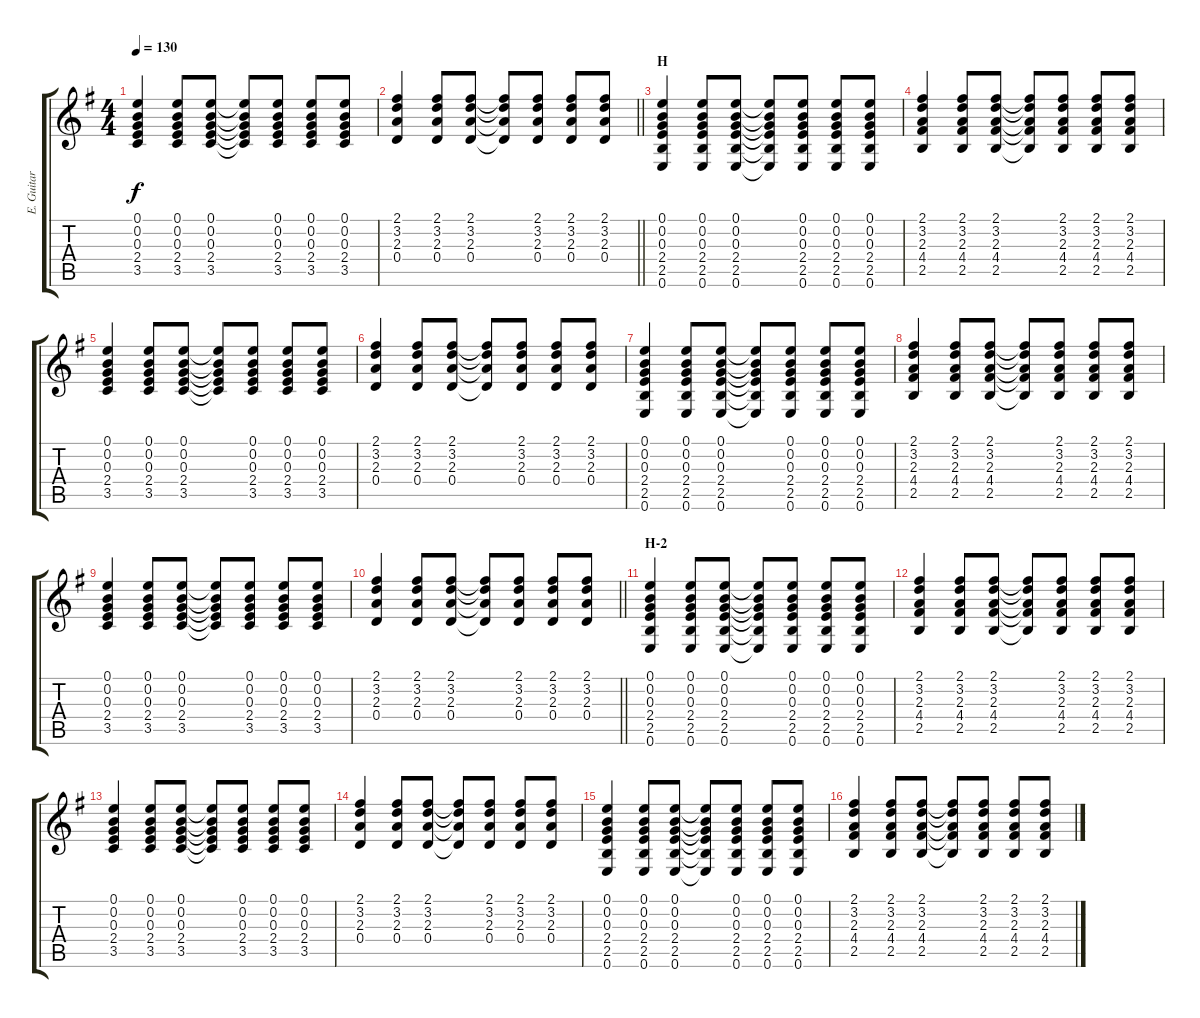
\track ("E. Guitar II" "E. Guitar ") {instrument electricguitarclean}
\staff {score tabs}
\tuning (E4 B3 G3 D3 A2 E2) {hide}
\ts (4 4)
\tempo 130
\clef g2
\ks g
(0.1 0.2 0.3 2.4 3.5).4{dy f} (0.1 0.2 0.3 2.4 3.5).8 (0.1 0.2 0.3 2.4 3.5).8 (0.1{t} 0.2{t} 0.3{t} 2.4{t} 3.5{t}).8 (0.1 0.2 0.3 2.4 3.5).8 (0.1 0.2 0.3 2.4 3.5).8 (0.1 0.2 0.3 2.4 3.5).8 |
\barLineRight lightlight
(2.1 3.2 2.3 0.4).4 (2.1 3.2 2.3 0.4).8 (2.1 3.2 2.3 0.4).8 (2.1{t} 3.2{t} 2.3{t} 0.4{t}).8 (2.1 3.2 2.3 0.4).8 (2.1 3.2 2.3 0.4).8 (2.1 3.2 2.3 0.4).8 |
\section ("" "H")
(0.1 0.2 0.3 2.4 2.5 0.6).4 (0.1 0.2 0.3 2.4 2.5 0.6).8 (0.1 0.2 0.3 2.4 2.5 0.6).8 (0.1{t} 0.2{t} 0.3{t} 2.4{t} 2.5{t} 0.6{t}).8 (0.1 0.2 0.3 2.4 2.5 0.6).8 (0.1 0.2 0.3 2.4 2.5 0.6).8 (0.1 0.2 0.3 2.4 2.5 0.6).8 |
(2.1 3.2 2.3 4.4 2.5).4 (2.1 3.2 2.3 4.4 2.5).8 (2.1 3.2 2.3 4.4 2.5).8 (2.1{t} 3.2{t} 2.3{t} 4.4{t} 2.5{t}).8 (2.1 3.2 2.3 4.4 2.5).8 (2.1 3.2 2.3 4.4 2.5).8 (2.1 3.2 2.3 4.4 2.5).8 |
(0.1 0.2 0.3 2.4 3.5).4 (0.1 0.2 0.3 2.4 3.5).8 (0.1 0.2 0.3 2.4 3.5).8 (0.1{t} 0.2{t} 0.3{t} 2.4{t} 3.5{t}).8 (0.1 0.2 0.3 2.4 3.5).8 (0.1 0.2 0.3 2.4 3.5).8 (0.1 0.2 0.3 2.4 3.5).8 |
(2.1 3.2 2.3 0.4).4 (2.1 3.2 2.3 0.4).8 (2.1 3.2 2.3 0.4).8 (2.1{t} 3.2{t} 2.3{t} 0.4{t}).8 (2.1 3.2 2.3 0.4).8 (2.1 3.2 2.3 0.4).8 (2.1 3.2 2.3 0.4).8 |
(0.1 0.2 0.3 2.4 2.5 0.6).4 (0.1 0.2 0.3 2.4 2.5 0.6).8 (0.1 0.2 0.3 2.4 2.5 0.6).8 (0.1{t} 0.2{t} 0.3{t} 2.4{t} 2.5{t} 0.6{t}).8 (0.1 0.2 0.3 2.4 2.5 0.6).8 (0.1 0.2 0.3 2.4 2.5 0.6).8 (0.1 0.2 0.3 2.4 2.5 0.6).8 |
(2.1 3.2 2.3 4.4 2.5).4 (2.1 3.2 2.3 4.4 2.5).8 (2.1 3.2 2.3 4.4 2.5).8 (2.1{t} 3.2{t} 2.3{t} 4.4{t} 2.5{t}).8 (2.1 3.2 2.3 4.4 2.5).8 (2.1 3.2 2.3 4.4 2.5).8 (2.1 3.2 2.3 4.4 2.5).8 |
(0.1 0.2 0.3 2.4 3.5).4 (0.1 0.2 0.3 2.4 3.5).8 (0.1 0.2 0.3 2.4 3.5).8 (0.1{t} 0.2{t} 0.3{t} 2.4{t} 3.5{t}).8 (0.1 0.2 0.3 2.4 3.5).8 (0.1 0.2 0.3 2.4 3.5).8 (0.1 0.2 0.3 2.4 3.5).8 |
\barLineRight lightlight
(2.1 3.2 2.3 0.4).4 (2.1 3.2 2.3 0.4).8 (2.1 3.2 2.3 0.4).8 (2.1{t} 3.2{t} 2.3{t} 0.4{t}).8 (2.1 3.2 2.3 0.4).8 (2.1 3.2 2.3 0.4).8 (2.1 3.2 2.3 0.4).8 |
\section ("" "H-2")
(0.1 0.2 0.3 2.4 2.5 0.6).4 (0.1 0.2 0.3 2.4 2.5 0.6).8 (0.1 0.2 0.3 2.4 2.5 0.6).8 (0.1{t} 0.2{t} 0.3{t} 2.4{t} 2.5{t} 0.6{t}).8 (0.1 0.2 0.3 2.4 2.5 0.6).8 (0.1 0.2 0.3 2.4 2.5 0.6).8 (0.1 0.2 0.3 2.4 2.5 0.6).8 |
(2.1 3.2 2.3 4.4 2.5).4 (2.1 3.2 2.3 4.4 2.5).8 (2.1 3.2 2.3 4.4 2.5).8 (2.1{t} 3.2{t} 2.3{t} 4.4{t} 2.5{t}).8 (2.1 3.2 2.3 4.4 2.5).8 (2.1 3.2 2.3 4.4 2.5).8 (2.1 3.2 2.3 4.4 2.5).8 |
(0.1 0.2 0.3 2.4 3.5).4 (0.1 0.2 0.3 2.4 3.5).8 (0.1 0.2 0.3 2.4 3.5).8 (0.1{t} 0.2{t} 0.3{t} 2.4{t} 3.5{t}).8 (0.1 0.2 0.3 2.4 3.5).8 (0.1 0.2 0.3 2.4 3.5).8 (0.1 0.2 0.3 2.4 3.5).8 |
(2.1 3.2 2.3 0.4).4 (2.1 3.2 2.3 0.4).8 (2.1 3.2 2.3 0.4).8 (2.1{t} 3.2{t} 2.3{t} 0.4{t}).8 (2.1 3.2 2.3 0.4).8 (2.1 3.2 2.3 0.4).8 (2.1 3.2 2.3 0.4).8 |
(0.1 0.2 0.3 2.4 2.5 0.6).4 (0.1 0.2 0.3 2.4 2.5 0.6).8 (0.1 0.2 0.3 2.4 2.5 0.6).8 (0.1{t} 0.2{t} 0.3{t} 2.4{t} 2.5{t} 0.6{t}).8 (0.1 0.2 0.3 2.4 2.5 0.6).8 (0.1 0.2 0.3 2.4 2.5 0.6).8 (0.1 0.2 0.3 2.4 2.5 0.6).8 |
(2.1 3.2 2.3 4.4 2.5).4 (2.1 3.2 2.3 4.4 2.5).8 (2.1 3.2 2.3 4.4 2.5).8 (2.1{t} 3.2{t} 2.3{t} 4.4{t} 2.5{t}).8 (2.1 3.2 2.3 4.4 2.5).8 (2.1 3.2 2.3 4.4 2.5).8 (2.1 3.2 2.3 4.4 2.5).8
